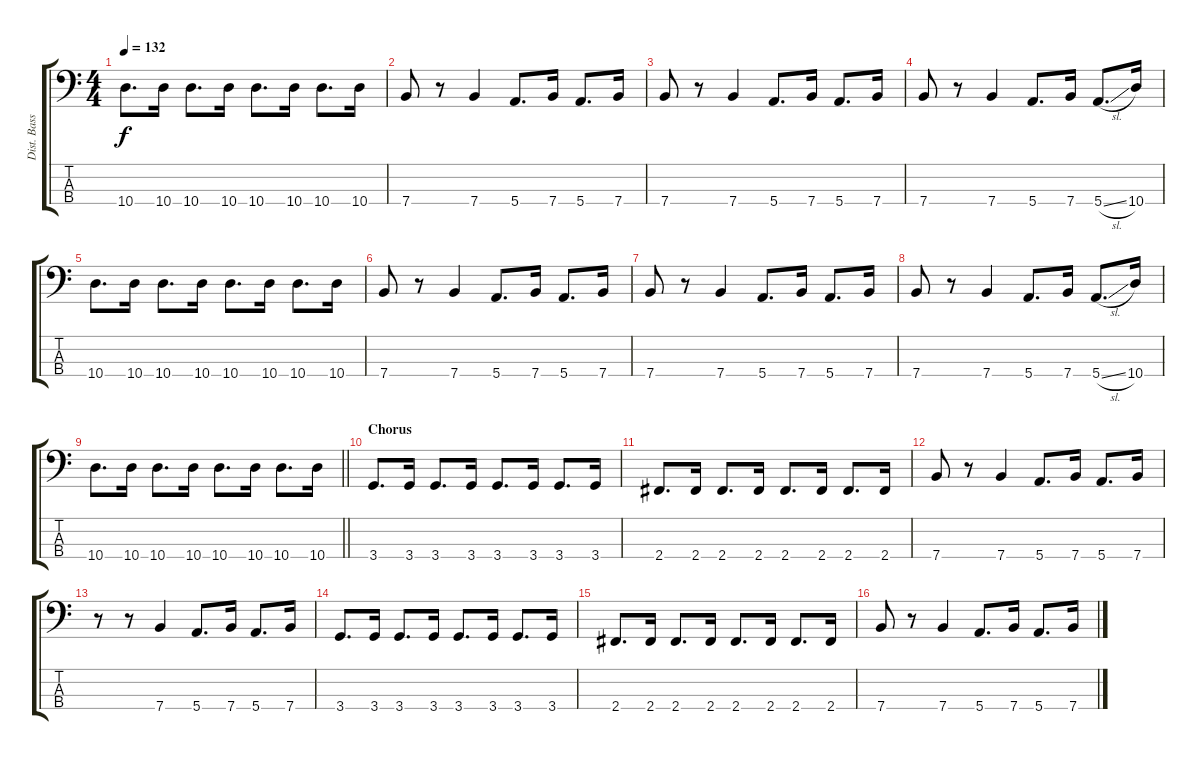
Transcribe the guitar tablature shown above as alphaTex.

\track ("Dist. Bass" "Dist. Bass") {instrument electricbasspick}
\staff {score tabs}
\tuning (G2 D2 A1 E1) {hide}
\ts (4 4)
\tempo 132
\clef f4
\ks c
10.4.8{d dy f} 10.4.16 10.4.8{d} 10.4.16 10.4.8{d} 10.4.16 10.4.8{d} 10.4.16 |
7.4.8 r.8 7.4.4 5.4.8{d} 7.4.16 5.4.8{d} 7.4.16 |
7.4.8 r.8 7.4.4 5.4.8{d} 7.4.16 5.4.8{d} 7.4.16 |
7.4.8 r.8 7.4.4 5.4.8{d} 7.4.16 5.4{sl}.8{d} 10.4.16 |
10.4.8{d} 10.4.16 10.4.8{d} 10.4.16 10.4.8{d} 10.4.16 10.4.8{d} 10.4.16 |
7.4.8 r.8 7.4.4 5.4.8{d} 7.4.16 5.4.8{d} 7.4.16 |
7.4.8 r.8 7.4.4 5.4.8{d} 7.4.16 5.4.8{d} 7.4.16 |
7.4.8 r.8 7.4.4 5.4.8{d} 7.4.16 5.4{sl}.8{d} 10.4.16 |
\barLineRight lightlight
10.4.8{d} 10.4.16 10.4.8{d} 10.4.16 10.4.8{d} 10.4.16 10.4.8{d} 10.4.16 |
\section ("" "Chorus")
3.4.8{d} 3.4.16 3.4.8{d} 3.4.16 3.4.8{d} 3.4.16 3.4.8{d} 3.4.16 |
2.4.8{d} 2.4.16 2.4.8{d} 2.4.16 2.4.8{d} 2.4.16 2.4.8{d} 2.4.16 |
7.4.8 r.8 7.4.4 5.4.8{d} 7.4.16 5.4.8{d} 7.4.16 |
r.8 r.8 7.4.4 5.4.8{d} 7.4.16 5.4.8{d} 7.4.16 |
3.4.8{d} 3.4.16 3.4.8{d} 3.4.16 3.4.8{d} 3.4.16 3.4.8{d} 3.4.16 |
2.4.8{d} 2.4.16 2.4.8{d} 2.4.16 2.4.8{d} 2.4.16 2.4.8{d} 2.4.16 |
7.4.8 r.8 7.4.4 5.4.8{d} 7.4.16 5.4.8{d} 7.4.16
